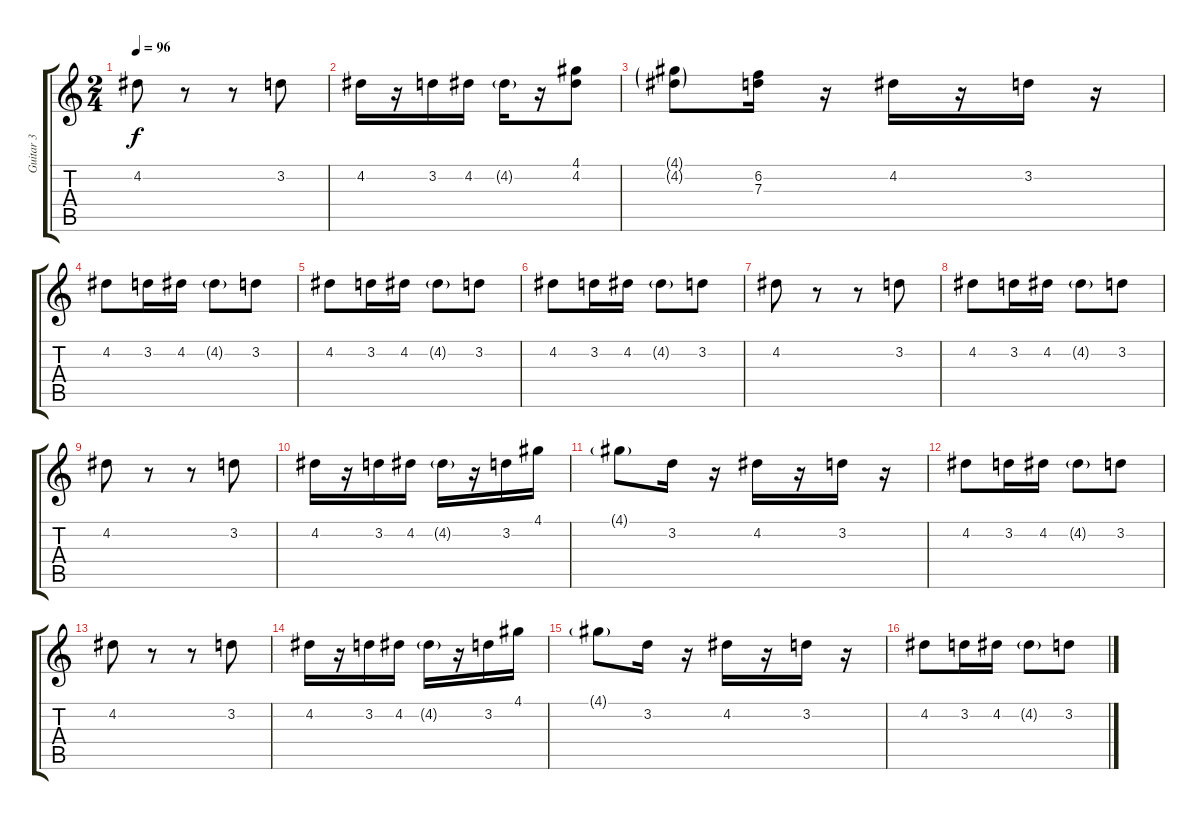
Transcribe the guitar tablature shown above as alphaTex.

\track ("Guitar 3" "Guitar 3") {instrument electricguitarclean}
\staff {score tabs}
\tuning (E4 B3 G3 D3 A2 E2) {hide}
\ts (2 4)
\tempo 96
\clef g2
\ks c
4.2.8{dy f} r.8 r.8 3.2.8 |
4.2.16 r.16 3.2.16 4.2.16 4.2{g}.16 r.16 (4.1 4.2).8 |
(4.1{g} 4.2{g}).8 (6.2 7.3).16 r.16 4.2.16 r.16 3.2.16 r.16 |
4.2.8 3.2.16 4.2.16 4.2{g}.8 3.2.8 |
4.2.8 3.2.16 4.2.16 4.2{g}.8 3.2.8 |
4.2.8 3.2.16 4.2.16 4.2{g}.8 3.2.8 |
4.2.8 r.8 r.8 3.2.8 |
4.2.8 3.2.16 4.2.16 4.2{g}.8 3.2.8 |
4.2.8 r.8 r.8 3.2.8 |
4.2.16 r.16 3.2.16 4.2.16 4.2{g}.16 r.16 3.2.16 4.1.16 |
4.1{g}.8 3.2.16 r.16 4.2.16 r.16 3.2.16 r.16 |
4.2.8 3.2.16 4.2.16 4.2{g}.8 3.2.8 |
4.2.8 r.8 r.8 3.2.8 |
4.2.16 r.16 3.2.16 4.2.16 4.2{g}.16 r.16 3.2.16 4.1.16 |
4.1{g}.8 3.2.16 r.16 4.2.16 r.16 3.2.16 r.16 |
4.2.8 3.2.16 4.2.16 4.2{g}.8 3.2.8
